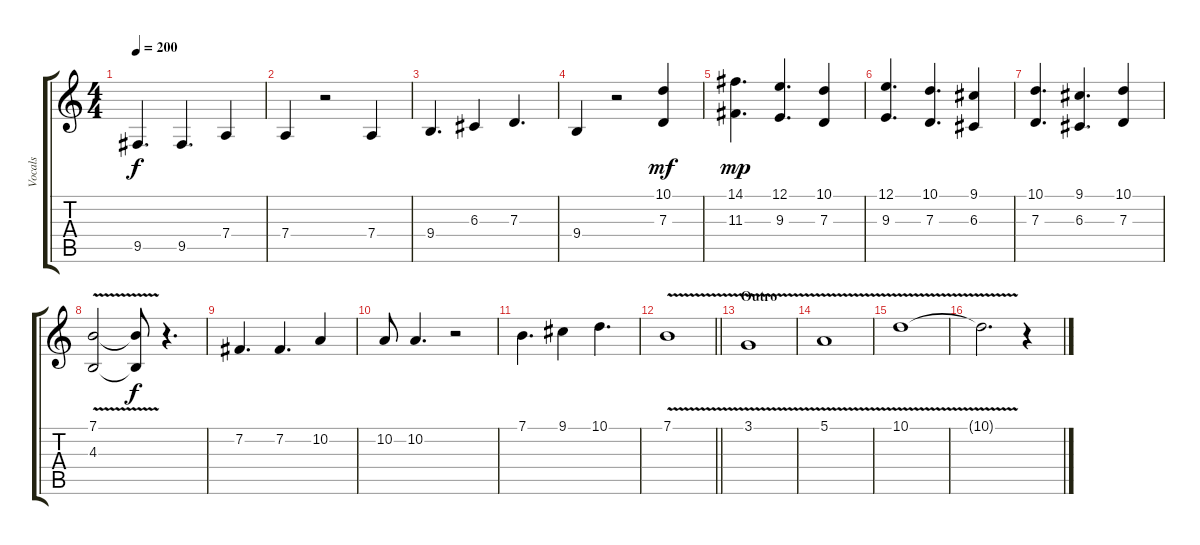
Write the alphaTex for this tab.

\track ("Vocals" "Vocals") {instrument lead1square}
\staff {score tabs}
\tuning (E4 B3 G3 D3 A2 E2) {hide}
\ts (4 4)
\tempo 200
\clef g2
\ks c
9.5.4{d dy f} 9.5.4{d} 7.4.4 |
7.4.4 r.2 7.4.4 |
9.4.4{d} 6.3.4 7.3.4{d} |
9.4.4 r.2 (10.1 7.3).4{dy mf} |
(14.1 11.3).4{d dy mp} (12.1 9.3).4{d} (10.1 7.3).4 |
(12.1 9.3).4{d} (10.1 7.3).4{d} (9.1 6.3).4 |
(10.1 7.3).4{d} (9.1 6.3).4{d} (10.1 7.3).4 |
(7.1{v} 4.3).2 (7.1{t} 4.3{t}).8{dy f} r.4{d} |
7.2.4{d} 7.2.4{d} 10.2.4 |
10.2.8 10.2.4{d} r.2 |
7.1.4{d} 9.1.4 10.1.4{d} |
\barLineRight lightlight
7.1{v}.1 |
\section ("" "Outro")
3.1{v}.1 |
5.1{v}.1 |
10.1{v}.1 |
10.1{t}.2{d} r.4
